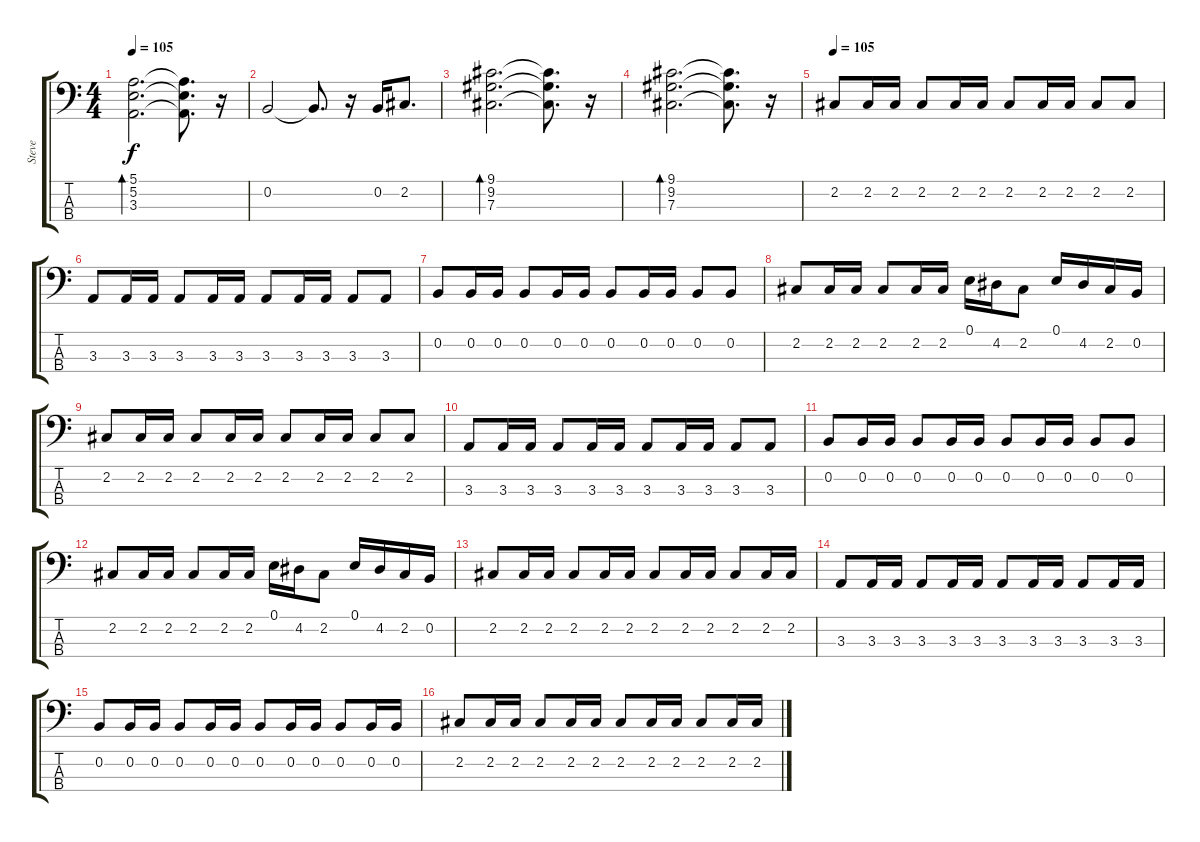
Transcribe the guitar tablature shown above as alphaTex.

\track ("Steve" "Steve") {instrument electricbassfinger}
\staff {score tabs}
\tuning (E2 B1 Gb1 Db1) {hide}
\ts (4 4)
\tempo 105
\clef f4
\ks c
(5.1 5.2 3.3).2{d bd 60 dy f} (5.1{t} 5.2{t} 3.3{t}).8{d} r.16 |
0.2.2 0.2{t}.8{d} r.16 0.2.16 2.2.8{d} |
(9.1 9.2 7.3).2{d bd 60} (9.1{t} 9.2{t} 7.3{t}).8{d} r.16 |
(9.1 9.2 7.3).2{d bd 60} (9.1{t} 9.2{t} 7.3{t}).8{d} r.16 |
\tempo 105
2.2.8 2.2.16 2.2.16 2.2.8 2.2.16 2.2.16 2.2.8 2.2.16 2.2.16 2.2.8 2.2.8 |
3.3.8 3.3.16 3.3.16 3.3.8 3.3.16 3.3.16 3.3.8 3.3.16 3.3.16 3.3.8 3.3.8 |
0.2.8 0.2.16 0.2.16 0.2.8 0.2.16 0.2.16 0.2.8 0.2.16 0.2.16 0.2.8 0.2.8 |
2.2.8 2.2.16 2.2.16 2.2.8 2.2.16 2.2.16 0.1.16 4.2.16 2.2.8 0.1.16 4.2.16 2.2.16 0.2.16 |
2.2.8 2.2.16 2.2.16 2.2.8 2.2.16 2.2.16 2.2.8 2.2.16 2.2.16 2.2.8 2.2.8 |
3.3.8 3.3.16 3.3.16 3.3.8 3.3.16 3.3.16 3.3.8 3.3.16 3.3.16 3.3.8 3.3.8 |
0.2.8 0.2.16 0.2.16 0.2.8 0.2.16 0.2.16 0.2.8 0.2.16 0.2.16 0.2.8 0.2.8 |
2.2.8 2.2.16 2.2.16 2.2.8 2.2.16 2.2.16 0.1.16 4.2.16 2.2.8 0.1.16 4.2.16 2.2.16 0.2.16 |
2.2.8 2.2.16 2.2.16 2.2.8 2.2.16 2.2.16 2.2.8 2.2.16 2.2.16 2.2.8 2.2.16 2.2.16 |
3.3.8 3.3.16 3.3.16 3.3.8 3.3.16 3.3.16 3.3.8 3.3.16 3.3.16 3.3.8 3.3.16 3.3.16 |
0.2.8 0.2.16 0.2.16 0.2.8 0.2.16 0.2.16 0.2.8 0.2.16 0.2.16 0.2.8 0.2.16 0.2.16 |
2.2.8 2.2.16 2.2.16 2.2.8 2.2.16 2.2.16 2.2.8 2.2.16 2.2.16 2.2.8 2.2.16 2.2.16
